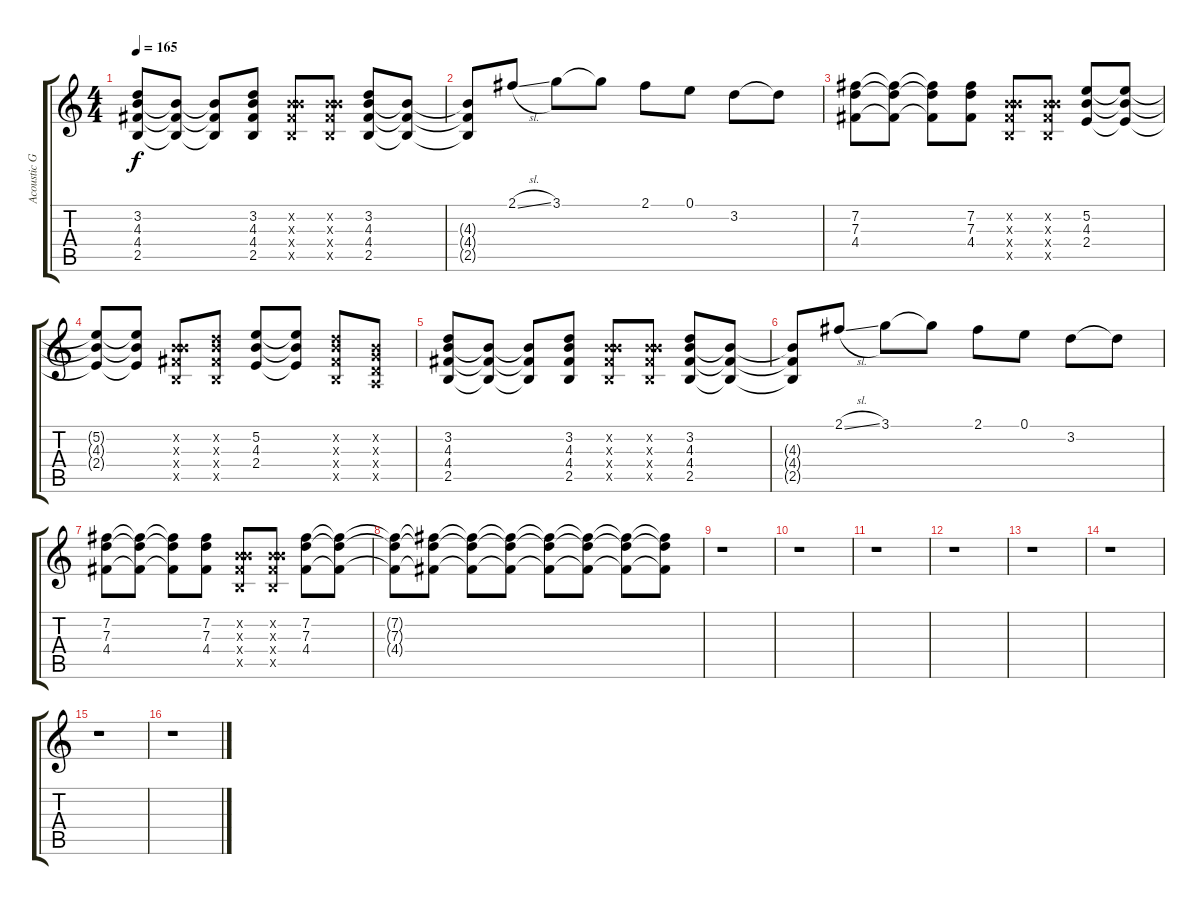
\track ("Acoustic Guitar [Ian Houcharuk]" "Acoustic G") {instrument acousticguitarsteel}
\staff {score tabs}
\tuning (E4 B3 G3 D3 A2 E2) {hide}
\ts (4 4)
\tempo 165
\clef g2
\ks c
(3.2 4.3 4.4 2.5).8{dy f} (4.3{t} 4.4{t} 2.5{t}).8 (4.3{t} 4.4{t} 2.5{t}).8 (3.2 4.3 4.4 2.5).8 (0.2{x} 4.3{x} 4.4{x} 2.5{x}).8 (0.2{x} 4.3{x} 4.4{x} 2.5{x}).8 (3.2 4.3 4.4 2.5).8 (4.3{t} 4.4{t} 2.5{t}).8 |
(4.3{t} 4.4{t} 2.5{t}).8 2.1{sl}.8 3.1.8 3.1{t}.8 2.1.8 0.1.8 3.2.8 3.2{t}.8 |
(7.2 7.3 4.4).8 (7.2{t} 7.3{t} 4.4{t}).8 (7.2{t} 7.3{t} 4.4{t}).8 (7.2 7.3 4.4).8 (0.2{x} 4.3{x} 4.4{x} 2.5{x}).8 (0.2{x} 4.3{x} 4.4{x} 2.5{x}).8 (5.2 4.3 2.4).8 (5.2{t} 4.3{t} 2.4{t}).8 |
(5.2{t} 4.3{t} 2.4{t}).8 (5.2{t} 4.3{t} 2.4{t}).8 (0.2{x} 4.3{x} 4.4{x} 2.5{x}).8 (3.2{x} 4.3{x} 4.4{x} 2.5{x}).8 (5.2 4.3 2.4).8 (5.2{t} 4.3{t} 2.4{t}).8 (3.2{x} 4.3{x} 4.4{x} 2.5{x}).8 (0.2{x} 0.3{x} 0.4{x} 0.5{x}).8 |
(3.2 4.3 4.4 2.5).8 (4.3{t} 4.4{t} 2.5{t}).8 (4.3{t} 4.4{t} 2.5{t}).8 (3.2 4.3 4.4 2.5).8 (0.2{x} 4.3{x} 4.4{x} 2.5{x}).8 (0.2{x} 4.3{x} 4.4{x} 2.5{x}).8 (3.2 4.3 4.4 2.5).8 (4.3{t} 4.4{t} 2.5{t}).8 |
(4.3{t} 4.4{t} 2.5{t}).8 2.1{sl}.8 3.1.8 3.1{t}.8 2.1.8 0.1.8 3.2.8 3.2{t}.8 |
(7.2 7.3 4.4).8 (7.2{t} 7.3{t} 4.4{t}).8 (7.2{t} 7.3{t} 4.4{t}).8 (7.2 7.3 4.4).8 (0.2{x} 4.3{x} 4.4{x} 2.5{x}).8 (0.2{x} 4.3{x} 4.4{x} 2.5{x}).8 (7.2 7.3 4.4).8 (7.2{t} 7.3{t} 4.4{t}).8 |
(7.2{t} 7.3{t} 4.4{t}).8 (7.2{t} 7.3{t} 4.4{t}).8 (7.2{t} 7.3{t} 4.4{t}).8 (7.2{t} 7.3{t} 4.4{t}).8 (7.2{t} 7.3{t} 4.4{t}).8 (7.2{t} 7.3{t} 4.4{t}).8 (7.2{t} 7.3{t} 4.4{t}).8 (7.2{t} 7.3{t} 4.4{t}).8 |
r.1 |
r.1 |
r.1 |
r.1 |
r.1 |
r.1 |
r.1 |
r.1
